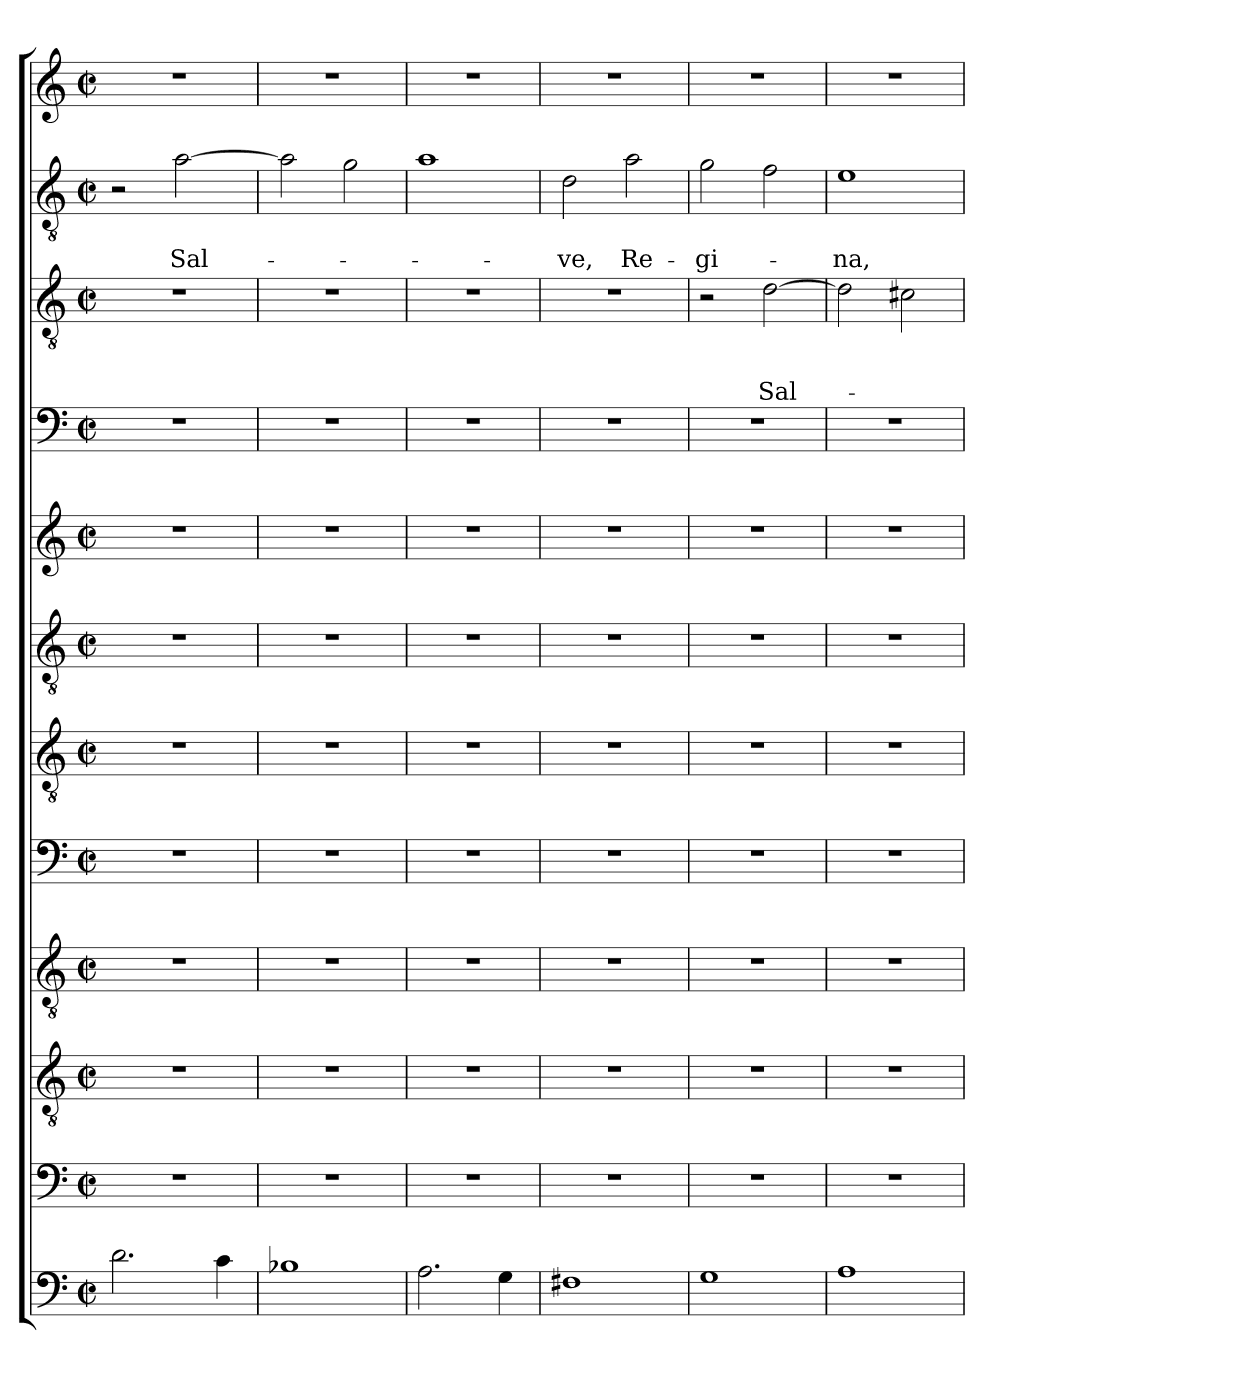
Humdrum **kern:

**kern	**kern	**kern	**kern	**kern	**kern	**kern	**kern	**kern	**kern	**text	**text	**text	**kern	**text	**text	**kern
*part12	*part11	*part10	*part9	*part8	*part7	*part6	*part5	*part4	*part3	*part3	*part3	*part3	*part2	*part2	*part2	*part1
*staff12	*staff11	*staff10	*staff9	*staff8	*staff7	*staff6	*staff5	*staff4	*staff3	*staff3	*staff3	*staff3	*staff2	*staff2	*staff2	*staff1
*clefF4	*clefF4	*clefGv2	*clefGv2	*clefF4	*clefGv2	*clefGv2	*clefG2	*clefF4	*clefGv2	*	*	*	*clefGv2	*	*	*clefG2
*k[]	*k[]	*k[]	*k[]	*k[]	*k[]	*k[]	*k[]	*k[]	*k[]	*	*	*	*k[]	*	*	*k[]
*C:	*C:	*C:	*C:	*C:	*C:	*C:	*C:	*C:	*C:	*	*	*	*C:	*	*	*C:
*M2/2	*M2/2	*M2/2	*M2/2	*M2/2	*M2/2	*M2/2	*M2/2	*M2/2	*M2/2	*	*	*	*M2/2	*	*	*M2/2
*met(c|)	*met(c|)	*met(c|)	*met(c|)	*met(c|)	*met(c|)	*met(c|)	*met(c|)	*met(c|)	*met(c|)	*	*	*	*met(c|)	*	*	*met(c|)
=1	=1	=1	=1	=1	=1	=1	=1	=1	=1	=1	=1	=1	=1	=1	=1	=1
2.d\	1r	1r	1r	1r	1r	1r	1r	1r	1r	.	.	.	2r	.	.	1r
.	.	.	.	.	.	.	.	.	.	.	.	.	[2a\	.	Sal-	.
4c\	.	.	.	.	.	.	.	.	.	.	.	.	.	.	.	.
=2	=2	=2	=2	=2	=2	=2	=2	=2	=2	=2	=2	=2	=2	=2	=2	=2
1B-X	1r	1r	1r	1r	1r	1r	1r	1r	1r	.	.	.	2a\]	.	.	1r
.	.	.	.	.	.	.	.	.	.	.	.	.	2g\	.	.	.
=3	=3	=3	=3	=3	=3	=3	=3	=3	=3	=3	=3	=3	=3	=3	=3	=3
2.A\	1r	1r	1r	1r	1r	1r	1r	1r	1r	.	.	.	1a	.	.	1r
4G\	.	.	.	.	.	.	.	.	.	.	.	.	.	.	.	.
=4	=4	=4	=4	=4	=4	=4	=4	=4	=4	=4	=4	=4	=4	=4	=4	=4
1F#X	1r	1r	1r	1r	1r	1r	1r	1r	1r	.	.	.	2d\	.	-ve,	1r
.	.	.	.	.	.	.	.	.	.	.	.	.	2a\	.	Re-	.
=5	=5	=5	=5	=5	=5	=5	=5	=5	=5	=5	=5	=5	=5	=5	=5	=5
1G	1r	1r	1r	1r	1r	1r	1r	1r	2r	.	.	.	2g\	.	-gi-	1r
.	.	.	.	.	.	.	.	.	[2d\	.	.	Sal-	2f\	.	.	.
=6	=6	=6	=6	=6	=6	=6	=6	=6	=6	=6	=6	=6	=6	=6	=6	=6
1A	1r	1r	1r	1r	1r	1r	1r	1r	2d\]	.	.	.	1e	.	-na,	1r
.	.	.	.	.	.	.	.	.	2c#X\	.	.	.	.	.	.	.
=	=	=	=	=	=	=	=	=	=	=	=	=	=	=	=	=
*-	*-	*-	*-	*-	*-	*-	*-	*-	*-	*-	*-	*-	*-	*-	*-	*-
